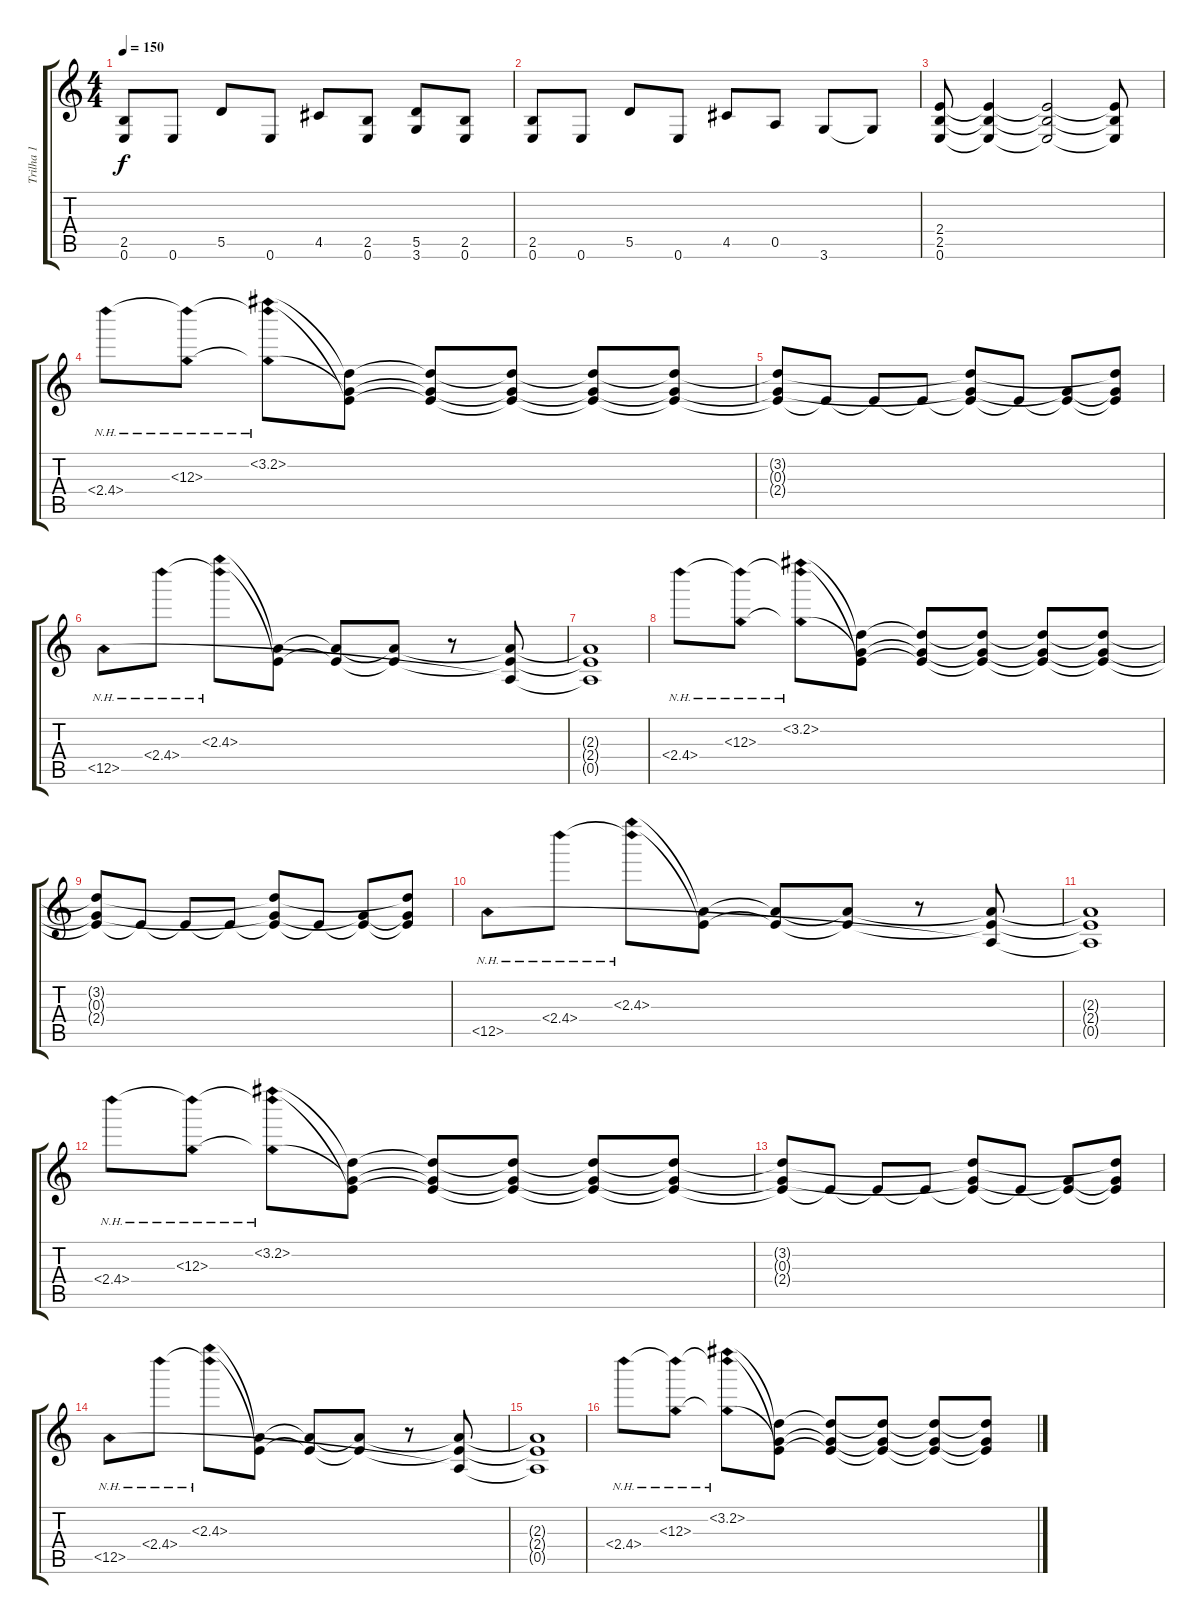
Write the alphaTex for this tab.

\track ("Trilha 1" "Trilha 1") {instrument distortionguitar}
\staff {score tabs}
\tuning (E4 B3 G3 D3 A2 E2) {hide}
\ts (4 4)
\tempo 150
\clef g2
\ks c
(2.5 0.6).8{dy f} 0.6.8 5.5.8 0.6.8 4.5.8 (2.5 0.6).8 (5.5 3.6).8 (2.5 0.6).8 |
(2.5 0.6).8 0.6.8 5.5.8 0.6.8 4.5.8 0.5.8 3.6.8 3.6{t}.8 |
(2.4 2.5 0.6).8 (2.4{t} 2.5{t} 0.6{t}).4 (2.4{t} 2.5{t} 0.6{t}).2 (2.4{t} 2.5{t} 0.6{t}).8 |
2.4{nh}.8 (0.3{nh} 2.4{nh t}).8 (3.2{nh} 0.3{nh t} 2.4{nh t}).8 (3.2{t} 0.3{t} 2.4{t}).8 (3.2{t} 0.3{t} 2.4{t}).8 (3.2{t} 0.3{t} 2.4{t}).8 (3.2{t} 0.3{t} 2.4{t}).8 (3.2{t} 0.3{t} 2.4{t}).8 |
(3.2{t} 0.3{t} 2.4{t}).8 2.4{t}.8 2.4{t}.8 2.4{t}.8 (3.2{t} 0.3{t} 2.4{t}).8 2.4{t}.8 (0.3{t} 2.4{t}).8 (3.2{t} 0.3{t} 2.4{t}).8 |
0.5{nh}.8 2.4{nh}.8 (2.3{nh} 2.4{nh t}).8 (2.3{t} 2.4{t}).8 (2.3{t} 2.4{t}).8 (2.3{t} 2.4{t}).8 r.8 (2.3{t} 2.4{t} 0.5{t}).8 |
(2.3{t} 2.4{t} 0.5{t}).1 |
2.4{nh}.8 (0.3{nh} 2.4{nh t}).8 (3.2{nh} 0.3{nh t} 2.4{nh t}).8 (3.2{t} 0.3{t} 2.4{t}).8 (3.2{t} 0.3{t} 2.4{t}).8 (3.2{t} 0.3{t} 2.4{t}).8 (3.2{t} 0.3{t} 2.4{t}).8 (3.2{t} 0.3{t} 2.4{t}).8 |
(3.2{t} 0.3{t} 2.4{t}).8 2.4{t}.8 2.4{t}.8 2.4{t}.8 (3.2{t} 0.3{t} 2.4{t}).8 2.4{t}.8 (0.3{t} 2.4{t}).8 (3.2{t} 0.3{t} 2.4{t}).8 |
0.5{nh}.8 2.4{nh}.8 (2.3{nh} 2.4{nh t}).8 (2.3{t} 2.4{t}).8 (2.3{t} 2.4{t}).8 (2.3{t} 2.4{t}).8 r.8 (2.3{t} 2.4{t} 0.5{t}).8 |
(2.3{t} 2.4{t} 0.5{t}).1 |
2.4{nh}.8 (0.3{nh} 2.4{nh t}).8 (3.2{nh} 0.3{nh t} 2.4{nh t}).8 (3.2{t} 0.3{t} 2.4{t}).8 (3.2{t} 0.3{t} 2.4{t}).8 (3.2{t} 0.3{t} 2.4{t}).8 (3.2{t} 0.3{t} 2.4{t}).8 (3.2{t} 0.3{t} 2.4{t}).8 |
(3.2{t} 0.3{t} 2.4{t}).8 2.4{t}.8 2.4{t}.8 2.4{t}.8 (3.2{t} 0.3{t} 2.4{t}).8 2.4{t}.8 (0.3{t} 2.4{t}).8 (3.2{t} 0.3{t} 2.4{t}).8 |
0.5{nh}.8 2.4{nh}.8 (2.3{nh} 2.4{nh t}).8 (2.3{t} 2.4{t}).8 (2.3{t} 2.4{t}).8 (2.3{t} 2.4{t}).8 r.8 (2.3{t} 2.4{t} 0.5{t}).8 |
(2.3{t} 2.4{t} 0.5{t}).1 |
2.4{nh}.8 (0.3{nh} 2.4{nh t}).8 (3.2{nh} 0.3{nh t} 2.4{nh t}).8 (3.2{t} 0.3{t} 2.4{t}).8 (3.2{t} 0.3{t} 2.4{t}).8 (3.2{t} 0.3{t} 2.4{t}).8 (3.2{t} 0.3{t} 2.4{t}).8 (3.2{t} 0.3{t} 2.4{t}).8
